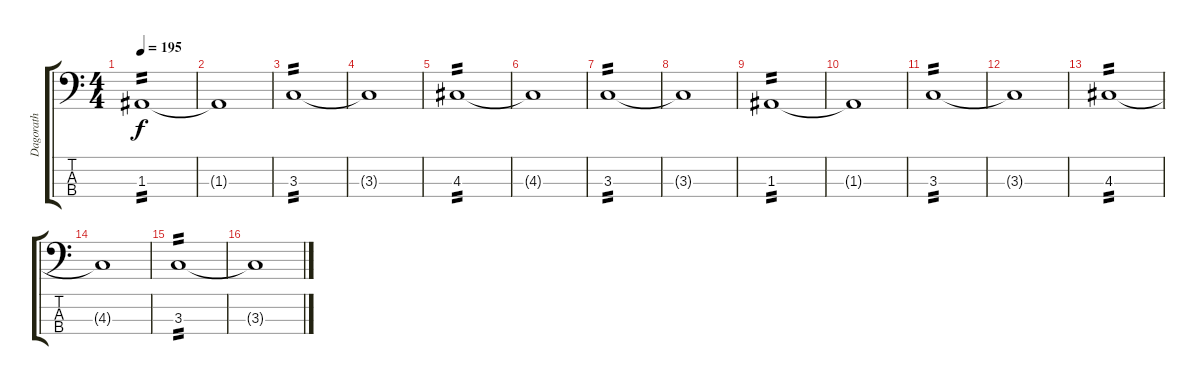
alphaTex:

\track ("Dagorath" "Dagorath") {instrument electricbasspick}
\staff {score tabs}
\tuning (G2 D2 A1 E1) {hide}
\ts (4 4)
\tempo 195
\clef f4
\ks c
1.3.1{tp 2 dy f} |
1.3{t}.1 |
3.3.1{tp 2} |
3.3{t}.1 |
4.3.1{tp 2} |
4.3{t}.1 |
3.3.1{tp 2} |
3.3{t}.1 |
1.3.1{tp 2} |
1.3{t}.1 |
3.3.1{tp 2} |
3.3{t}.1 |
4.3.1{tp 2} |
4.3{t}.1 |
3.3.1{tp 2} |
3.3{t}.1
